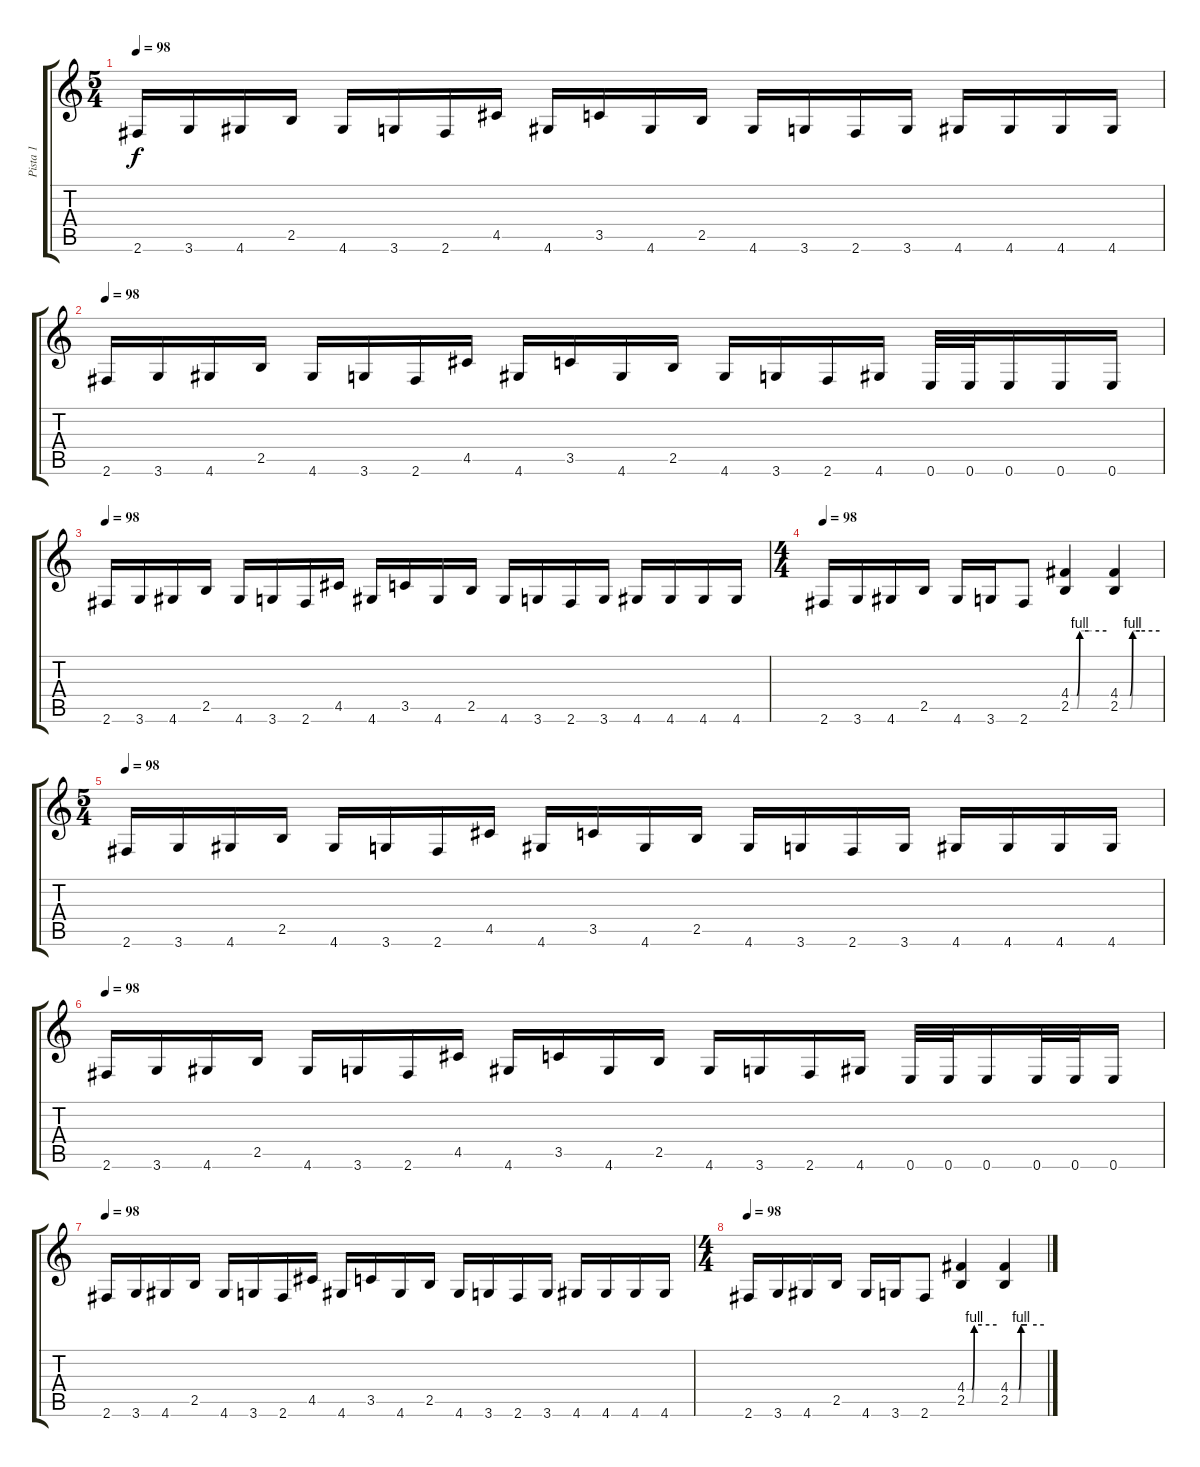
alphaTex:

\track ("Pista 1" "Pista 1") {instrument overdrivenguitar}
\staff {score tabs}
\tuning (E4 B3 G3 D3 A2 E2) {hide}
\ts (5 4)
\tempo 98
\clef g2
\ks c
2.6.16{dy f} 3.6.16 4.6.16 2.5.16 4.6.16 3.6.16 2.6.16 4.5.16 4.6.16 3.5.16 4.6.16 2.5.16 4.6.16 3.6.16 2.6.16 3.6.16 4.6.16 4.6.16 4.6.16 4.6.16 |
\tempo 98
2.6.16 3.6.16 4.6.16 2.5.16 4.6.16 3.6.16 2.6.16 4.5.16 4.6.16 3.5.16 4.6.16 2.5.16 4.6.16 3.6.16 2.6.16 4.6.16 0.6.32 0.6.32 0.6.16 0.6.16 0.6.16 |
\tempo 98
2.6.16 3.6.16 4.6.16 2.5.16 4.6.16 3.6.16 2.6.16 4.5.16 4.6.16 3.5.16 4.6.16 2.5.16 4.6.16 3.6.16 2.6.16 3.6.16 4.6.16 4.6.16 4.6.16 4.6.16 |
\ts (4 4)
\tempo 98
2.6.16 3.6.16 4.6.16 2.5.16 4.6.16 3.6.16 2.6.8 (4.4{be (custom 0 0 10 0 15 4 30 4 60 4)} 2.5{be (custom 0 0 10 0 15 4 60 4)}).4 (4.4{be (custom 0 0 15 0 19 4 30 4 60 4)} 2.5{be (custom 0 0 15 0 20 4 30 4 60 4)}).4 |
\ts (5 4)
\tempo 98
2.6.16 3.6.16 4.6.16 2.5.16 4.6.16 3.6.16 2.6.16 4.5.16 4.6.16 3.5.16 4.6.16 2.5.16 4.6.16 3.6.16 2.6.16 3.6.16 4.6.16 4.6.16 4.6.16 4.6.16 |
\tempo 98
2.6.16 3.6.16 4.6.16 2.5.16 4.6.16 3.6.16 2.6.16 4.5.16 4.6.16 3.5.16 4.6.16 2.5.16 4.6.16 3.6.16 2.6.16 4.6.16 0.6.32 0.6.32 0.6.16 0.6.32 0.6.32 0.6.16 |
\tempo 98
2.6.16 3.6.16 4.6.16 2.5.16 4.6.16 3.6.16 2.6.16 4.5.16 4.6.16 3.5.16 4.6.16 2.5.16 4.6.16 3.6.16 2.6.16 3.6.16 4.6.16 4.6.16 4.6.16 4.6.16 |
\ts (4 4)
\tempo 98
2.6.16 3.6.16 4.6.16 2.5.16 4.6.16 3.6.16 2.6.8 (4.4{be (custom 0 0 10 0 15 4 30 4 60 4)} 2.5{be (custom 0 0 10 0 15 4 60 4)}).4 (4.4{be (custom 0 0 15 0 19 4 30 4 60 4)} 2.5{be (custom 0 0 15 0 20 4 30 4 60 4)}).4
